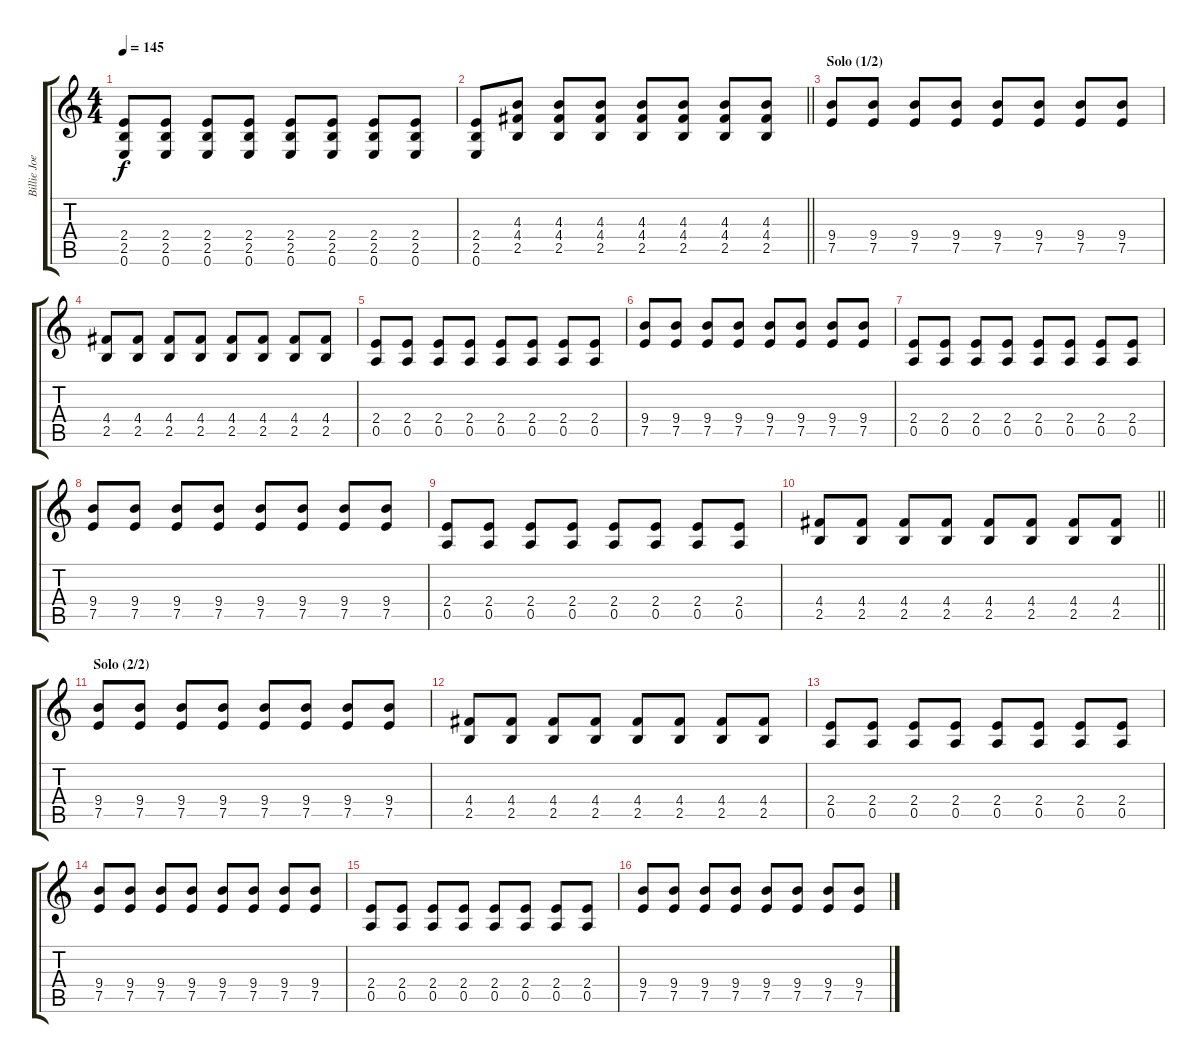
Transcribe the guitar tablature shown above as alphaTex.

\track ("Billie Joe Armstrong (Guitar)" "Billie Joe") {instrument overdrivenguitar}
\staff {score tabs}
\tuning (E4 B3 G3 D3 A2 E2) {hide}
\ts (4 4)
\tempo 145
\clef g2
\ks c
(2.4 2.5 0.6).8{dy f} (2.4 2.5 0.6).8 (2.4 2.5 0.6).8 (2.4 2.5 0.6).8 (2.4 2.5 0.6).8 (2.4 2.5 0.6).8 (2.4 2.5 0.6).8 (2.4 2.5 0.6).8 |
\barLineRight lightlight
(2.4 2.5 0.6).8 (4.3 4.4 2.5).8 (4.3 4.4 2.5).8 (4.3 4.4 2.5).8 (4.3 4.4 2.5).8 (4.3 4.4 2.5).8 (4.3 4.4 2.5).8 (4.3 4.4 2.5).8 |
\section ("" "Solo (1/2)")
(9.4 7.5).8 (9.4 7.5).8 (9.4 7.5).8 (9.4 7.5).8 (9.4 7.5).8 (9.4 7.5).8 (9.4 7.5).8 (9.4 7.5).8 |
(4.4 2.5).8 (4.4 2.5).8 (4.4 2.5).8 (4.4 2.5).8 (4.4 2.5).8 (4.4 2.5).8 (4.4 2.5).8 (4.4 2.5).8 |
(2.4 0.5).8 (2.4 0.5).8 (2.4 0.5).8 (2.4 0.5).8 (2.4 0.5).8 (2.4 0.5).8 (2.4 0.5).8 (2.4 0.5).8 |
(9.4 7.5).8 (9.4 7.5).8 (9.4 7.5).8 (9.4 7.5).8 (9.4 7.5).8 (9.4 7.5).8 (9.4 7.5).8 (9.4 7.5).8 |
(2.4 0.5).8 (2.4 0.5).8 (2.4 0.5).8 (2.4 0.5).8 (2.4 0.5).8 (2.4 0.5).8 (2.4 0.5).8 (2.4 0.5).8 |
(9.4 7.5).8 (9.4 7.5).8 (9.4 7.5).8 (9.4 7.5).8 (9.4 7.5).8 (9.4 7.5).8 (9.4 7.5).8 (9.4 7.5).8 |
(2.4 0.5).8 (2.4 0.5).8 (2.4 0.5).8 (2.4 0.5).8 (2.4 0.5).8 (2.4 0.5).8 (2.4 0.5).8 (2.4 0.5).8 |
\barLineRight lightlight
(4.4 2.5).8 (4.4 2.5).8 (4.4 2.5).8 (4.4 2.5).8 (4.4 2.5).8 (4.4 2.5).8 (4.4 2.5).8 (4.4 2.5).8 |
\section ("" "Solo (2/2)")
(9.4 7.5).8 (9.4 7.5).8 (9.4 7.5).8 (9.4 7.5).8 (9.4 7.5).8 (9.4 7.5).8 (9.4 7.5).8 (9.4 7.5).8 |
(4.4 2.5).8 (4.4 2.5).8 (4.4 2.5).8 (4.4 2.5).8 (4.4 2.5).8 (4.4 2.5).8 (4.4 2.5).8 (4.4 2.5).8 |
(2.4 0.5).8 (2.4 0.5).8 (2.4 0.5).8 (2.4 0.5).8 (2.4 0.5).8 (2.4 0.5).8 (2.4 0.5).8 (2.4 0.5).8 |
(9.4 7.5).8 (9.4 7.5).8 (9.4 7.5).8 (9.4 7.5).8 (9.4 7.5).8 (9.4 7.5).8 (9.4 7.5).8 (9.4 7.5).8 |
(2.4 0.5).8 (2.4 0.5).8 (2.4 0.5).8 (2.4 0.5).8 (2.4 0.5).8 (2.4 0.5).8 (2.4 0.5).8 (2.4 0.5).8 |
(9.4 7.5).8 (9.4 7.5).8 (9.4 7.5).8 (9.4 7.5).8 (9.4 7.5).8 (9.4 7.5).8 (9.4 7.5).8 (9.4 7.5).8
